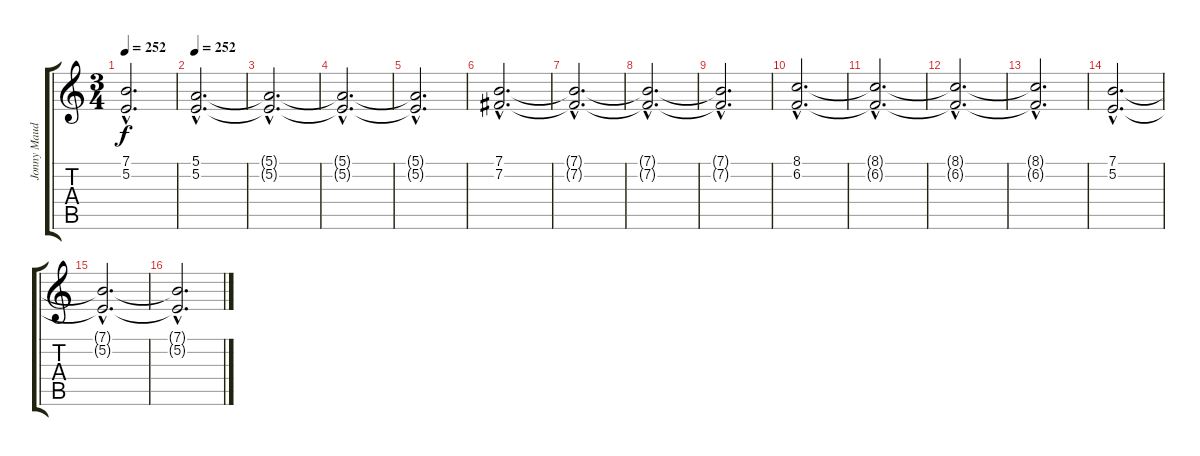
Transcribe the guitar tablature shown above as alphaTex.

\track ("Jonny Maudling (Choir)" "Jonny Maud") {instrument choiraahs}
\staff {score tabs}
\tuning (E4 B3 G3 D3 A2 E2) {hide}
\ts (3 4)
\tempo 252
\clef g2
\ks c
(7.1{hac t} 5.2{hac t}).2{d dy f} |
\tempo 252
(5.1{hac} 5.2{hac}).2{d instrument choiraahs} |
(5.1{hac t} 5.2{hac t}).2{d} |
(5.1{hac t} 5.2{hac t}).2{d} |
(5.1{hac t} 5.2{hac t}).2{d} |
(7.1{hac} 7.2{hac}).2{d} |
(7.1{hac t} 7.2{hac t}).2{d} |
(7.1{hac t} 7.2{hac t}).2{d} |
(7.1{hac t} 7.2{hac t}).2{d} |
(8.1{hac} 6.2{hac}).2{d} |
(8.1{hac t} 6.2{hac t}).2{d} |
(8.1{hac t} 6.2{hac t}).2{d} |
(8.1{hac t} 6.2{hac t}).2{d} |
(7.1{hac} 5.2{hac}).2{d} |
(7.1{hac t} 5.2{hac t}).2{d} |
(7.1{hac t} 5.2{hac t}).2{d}
